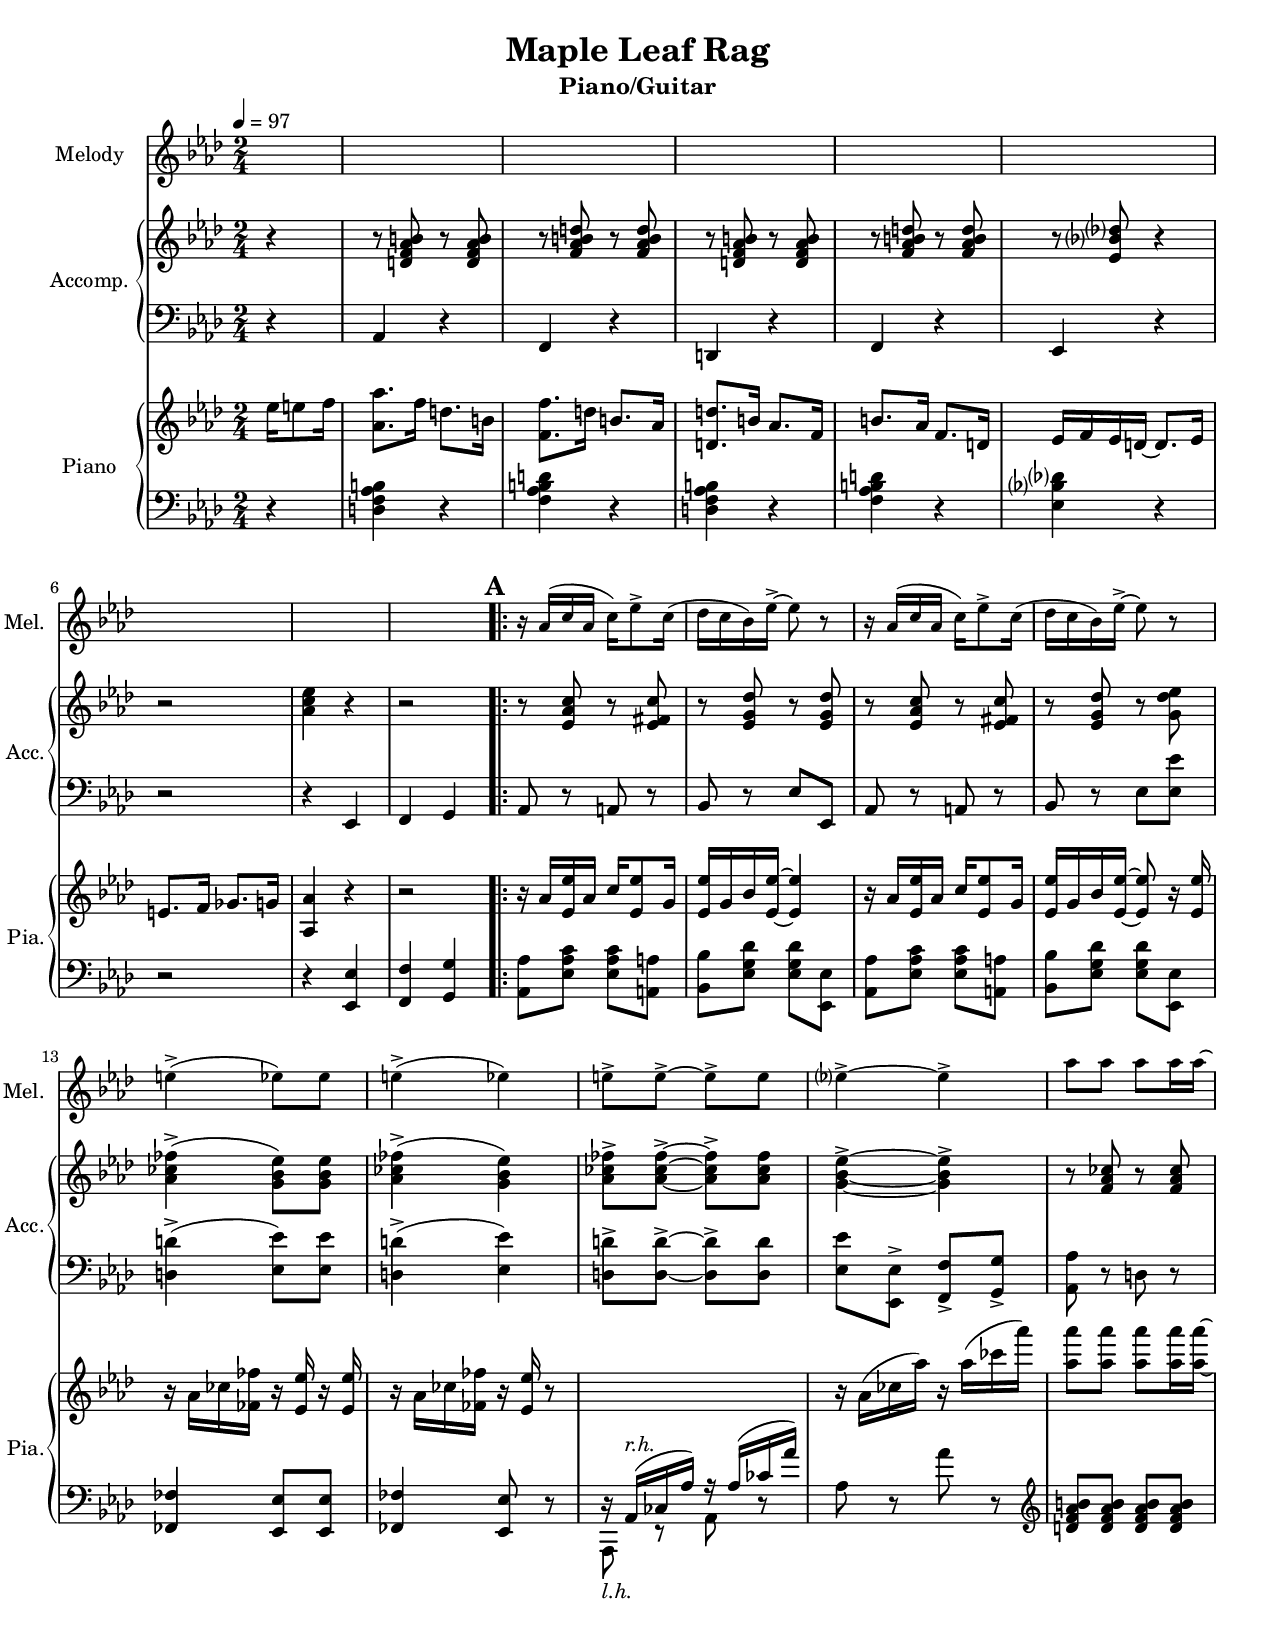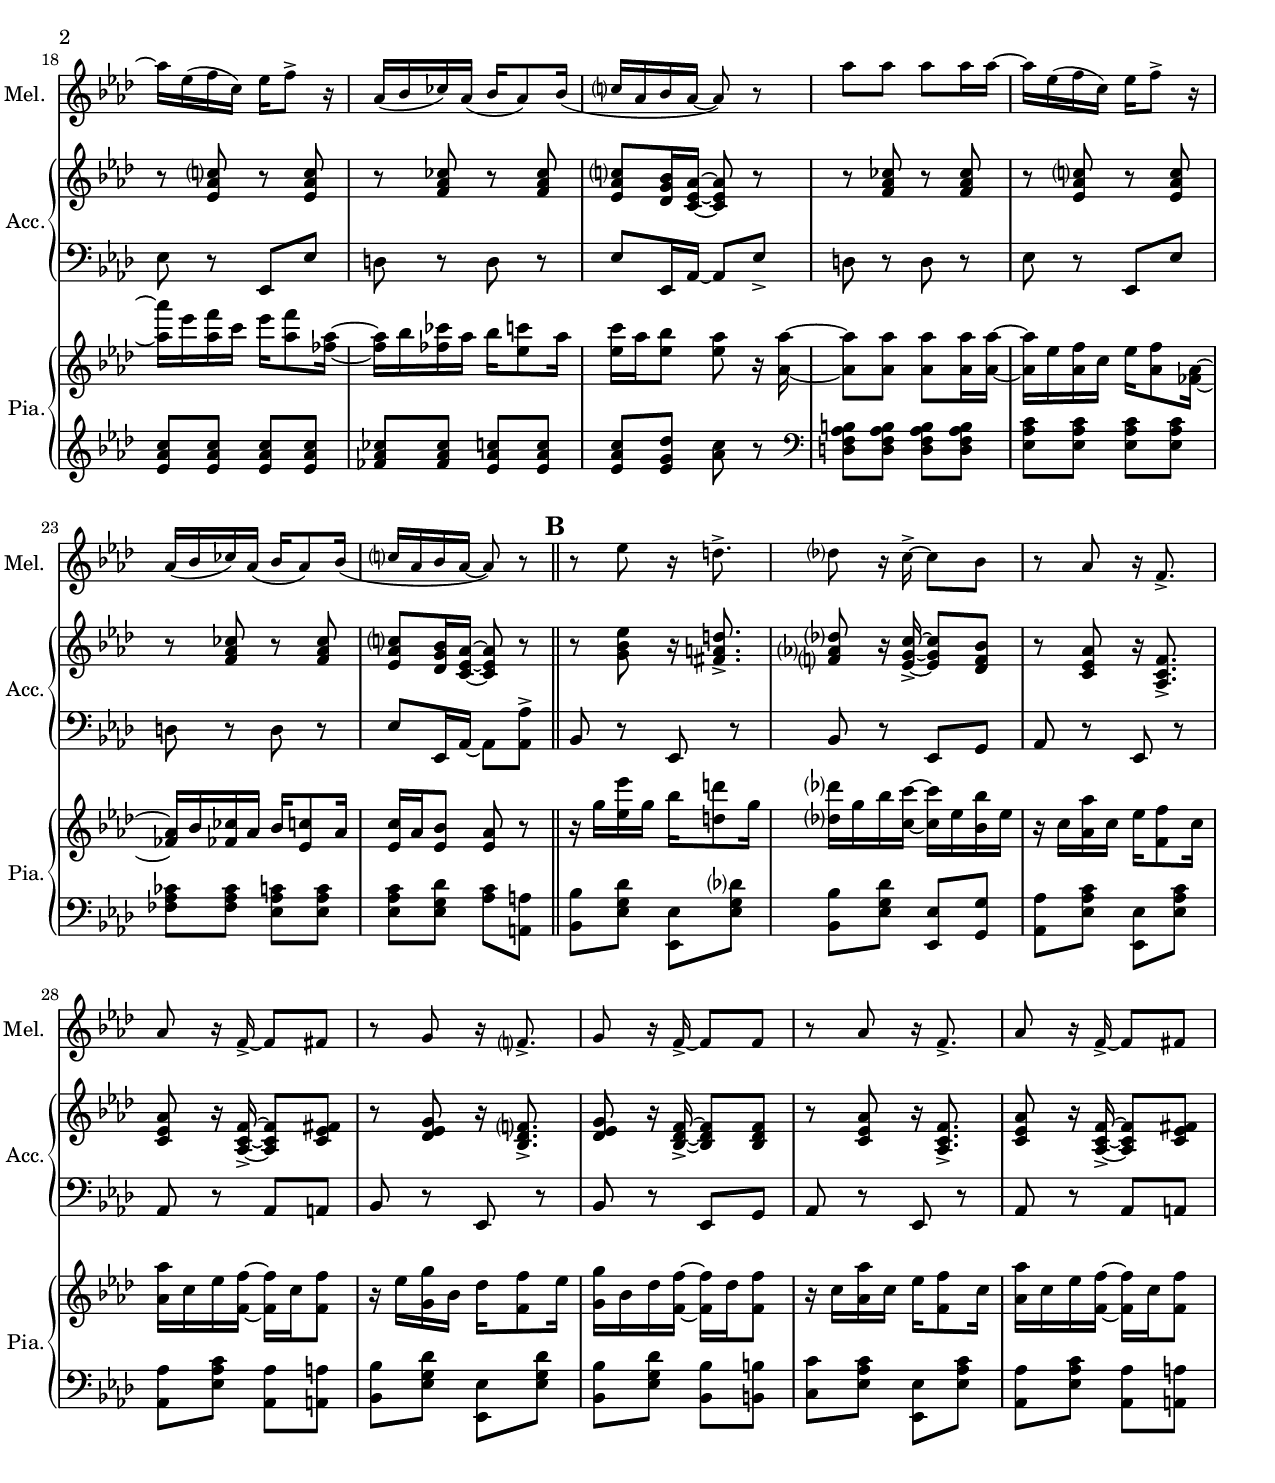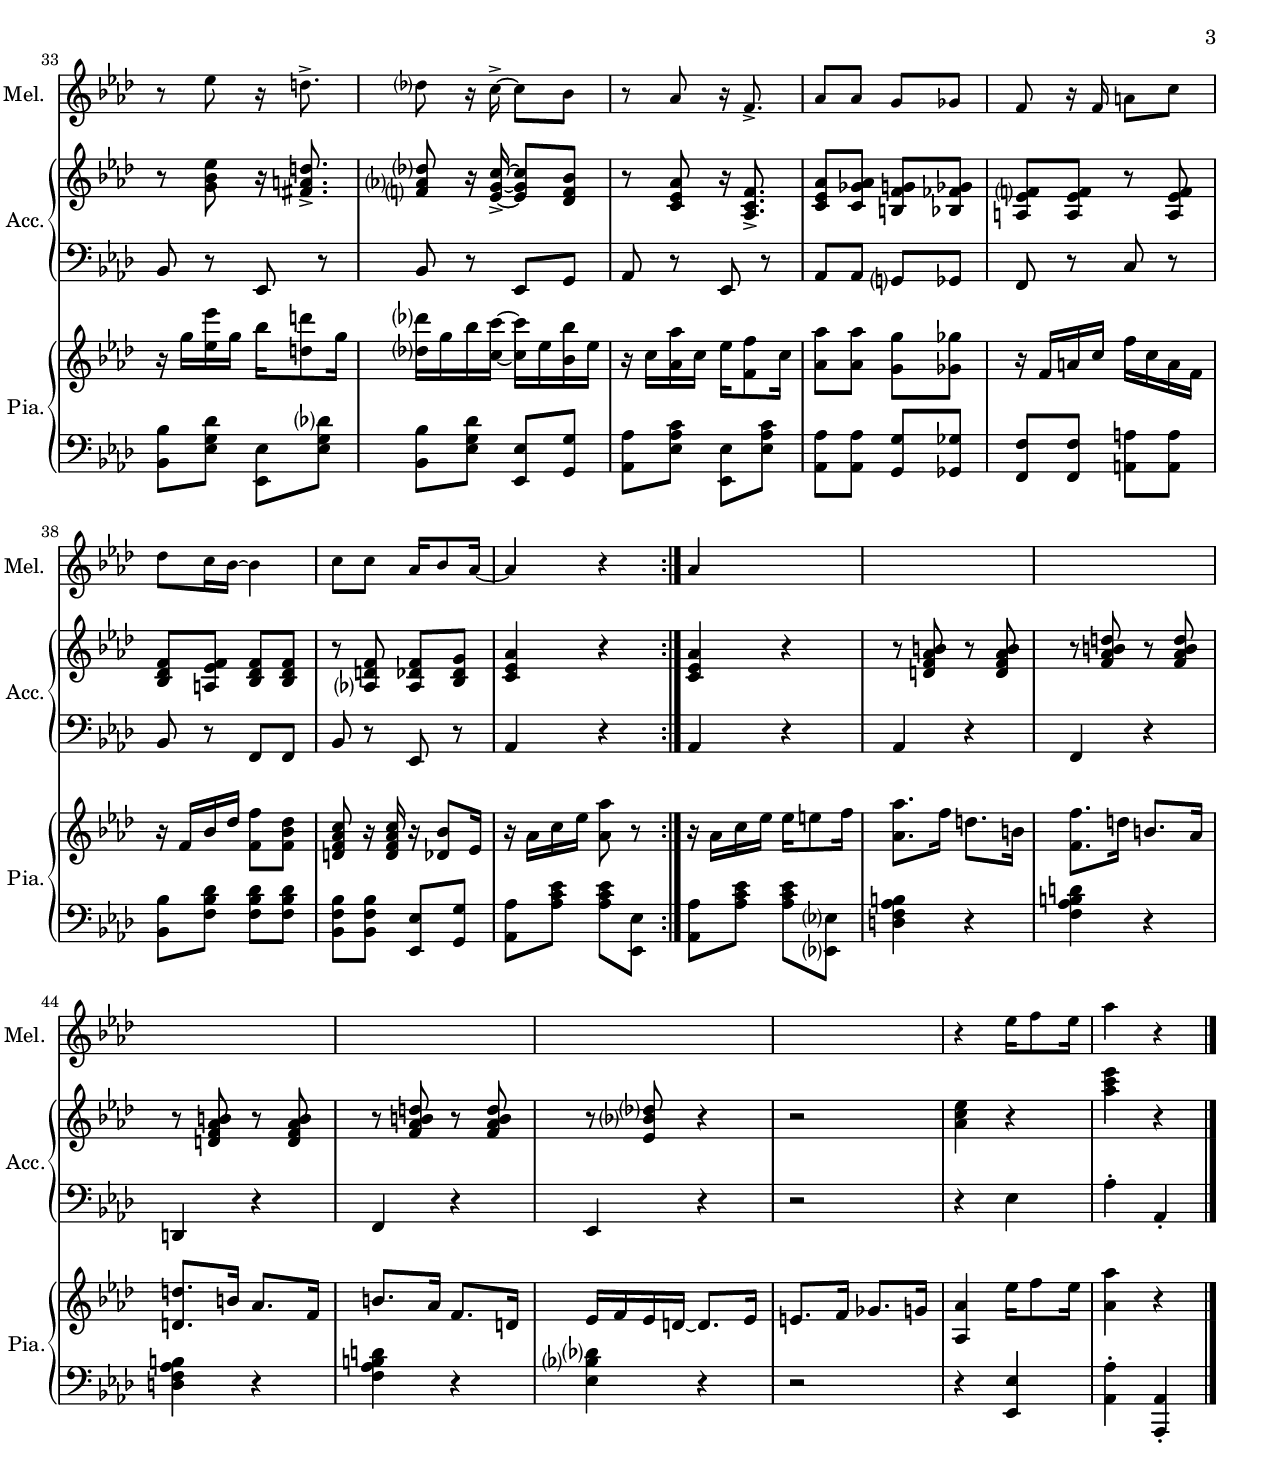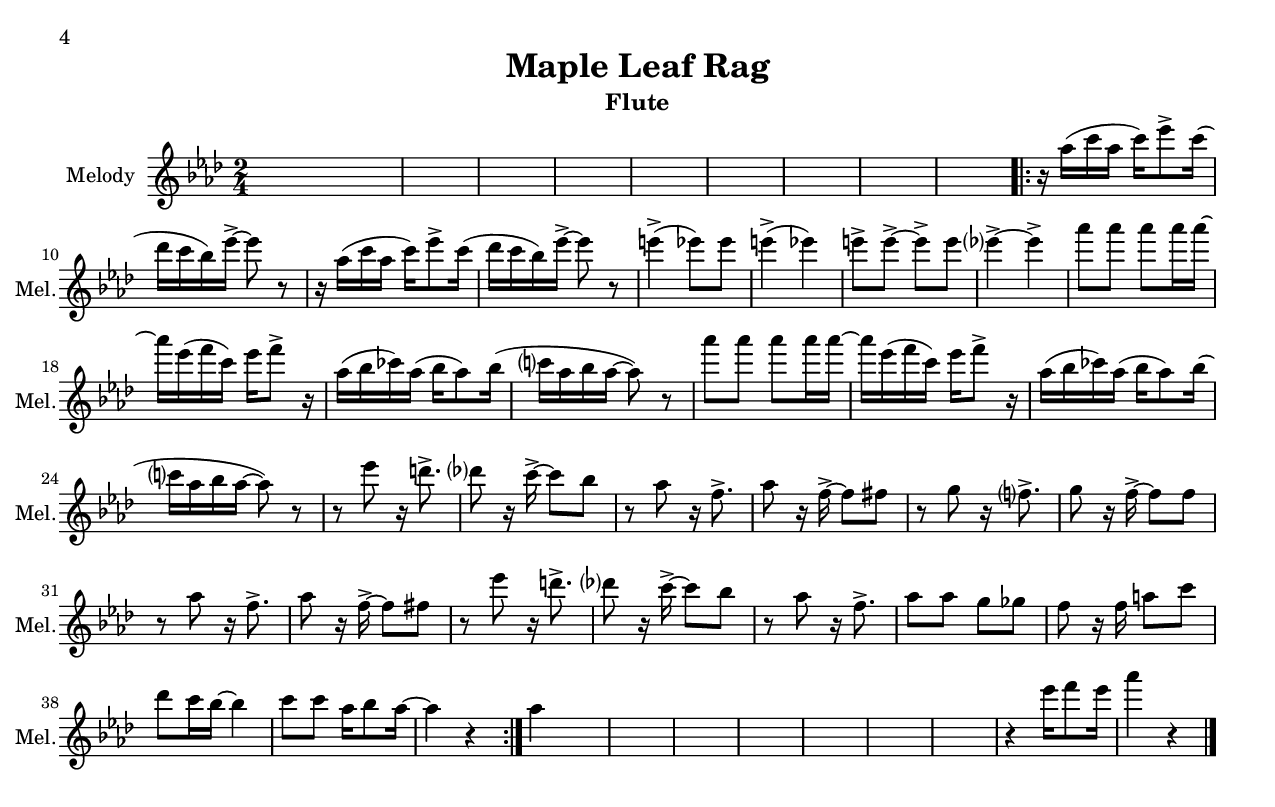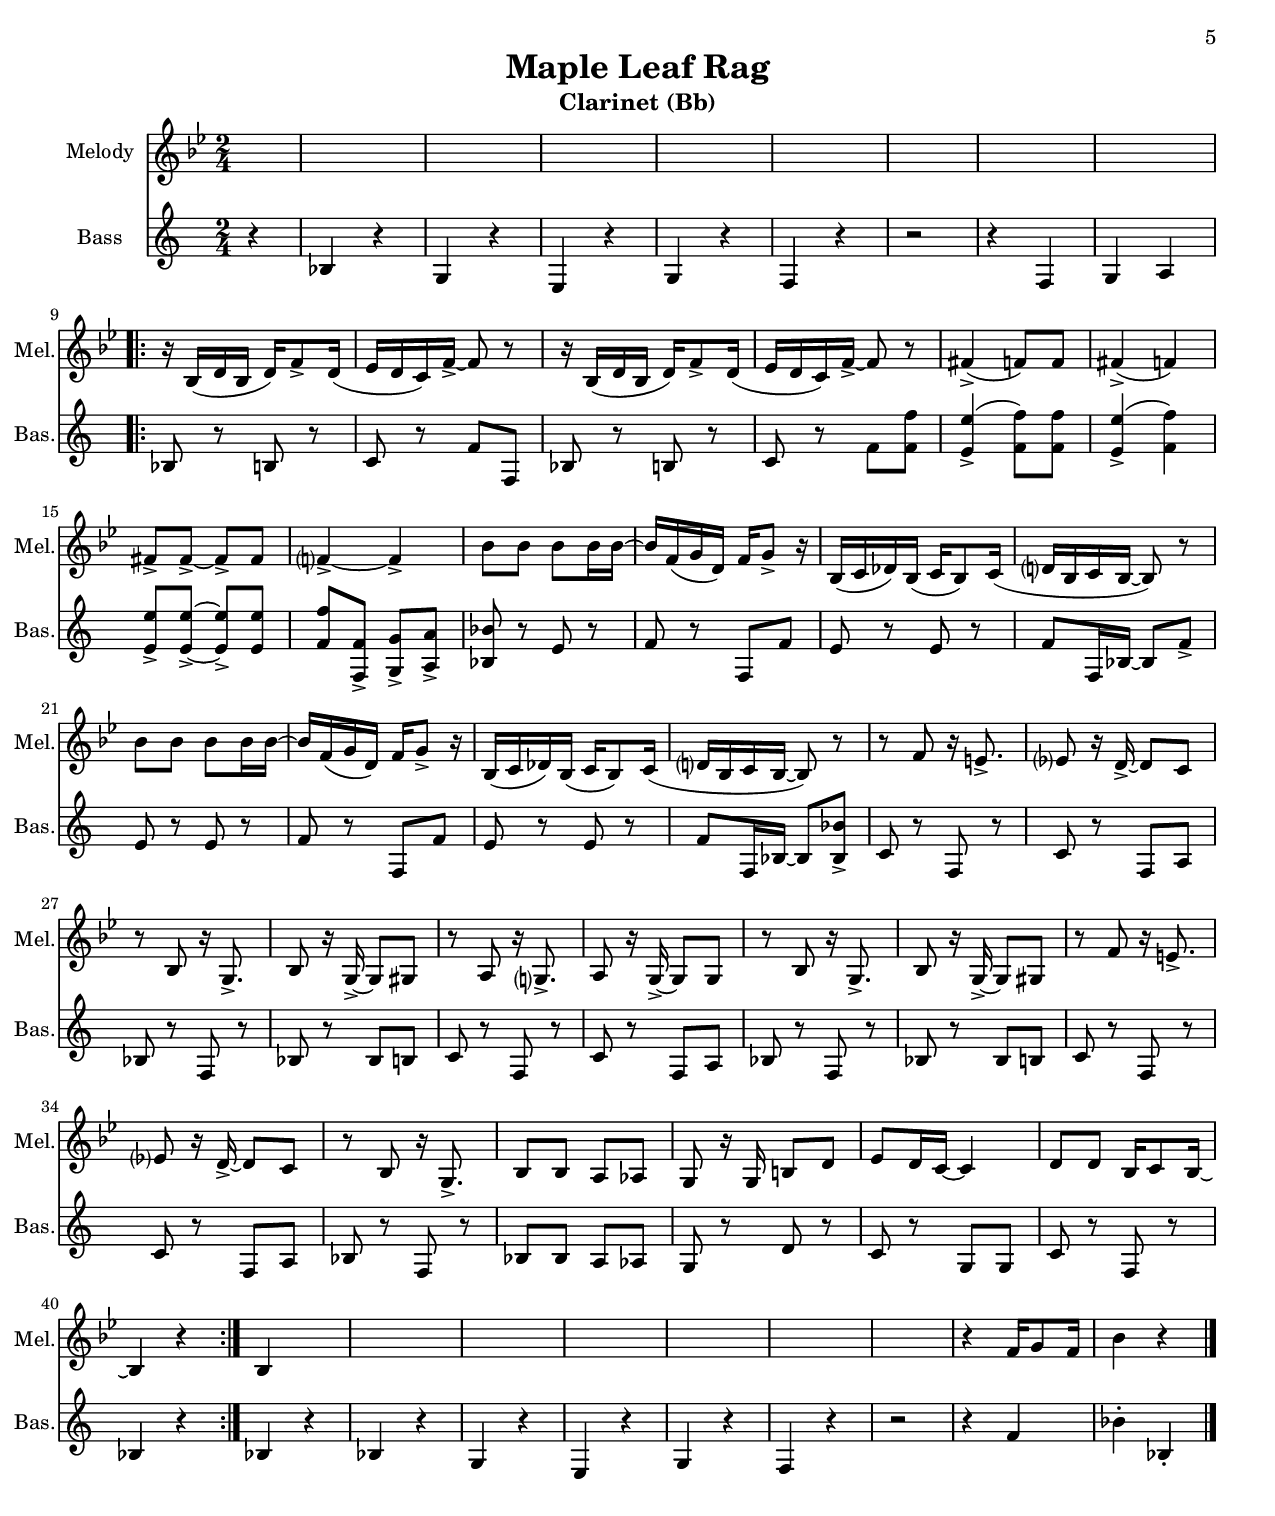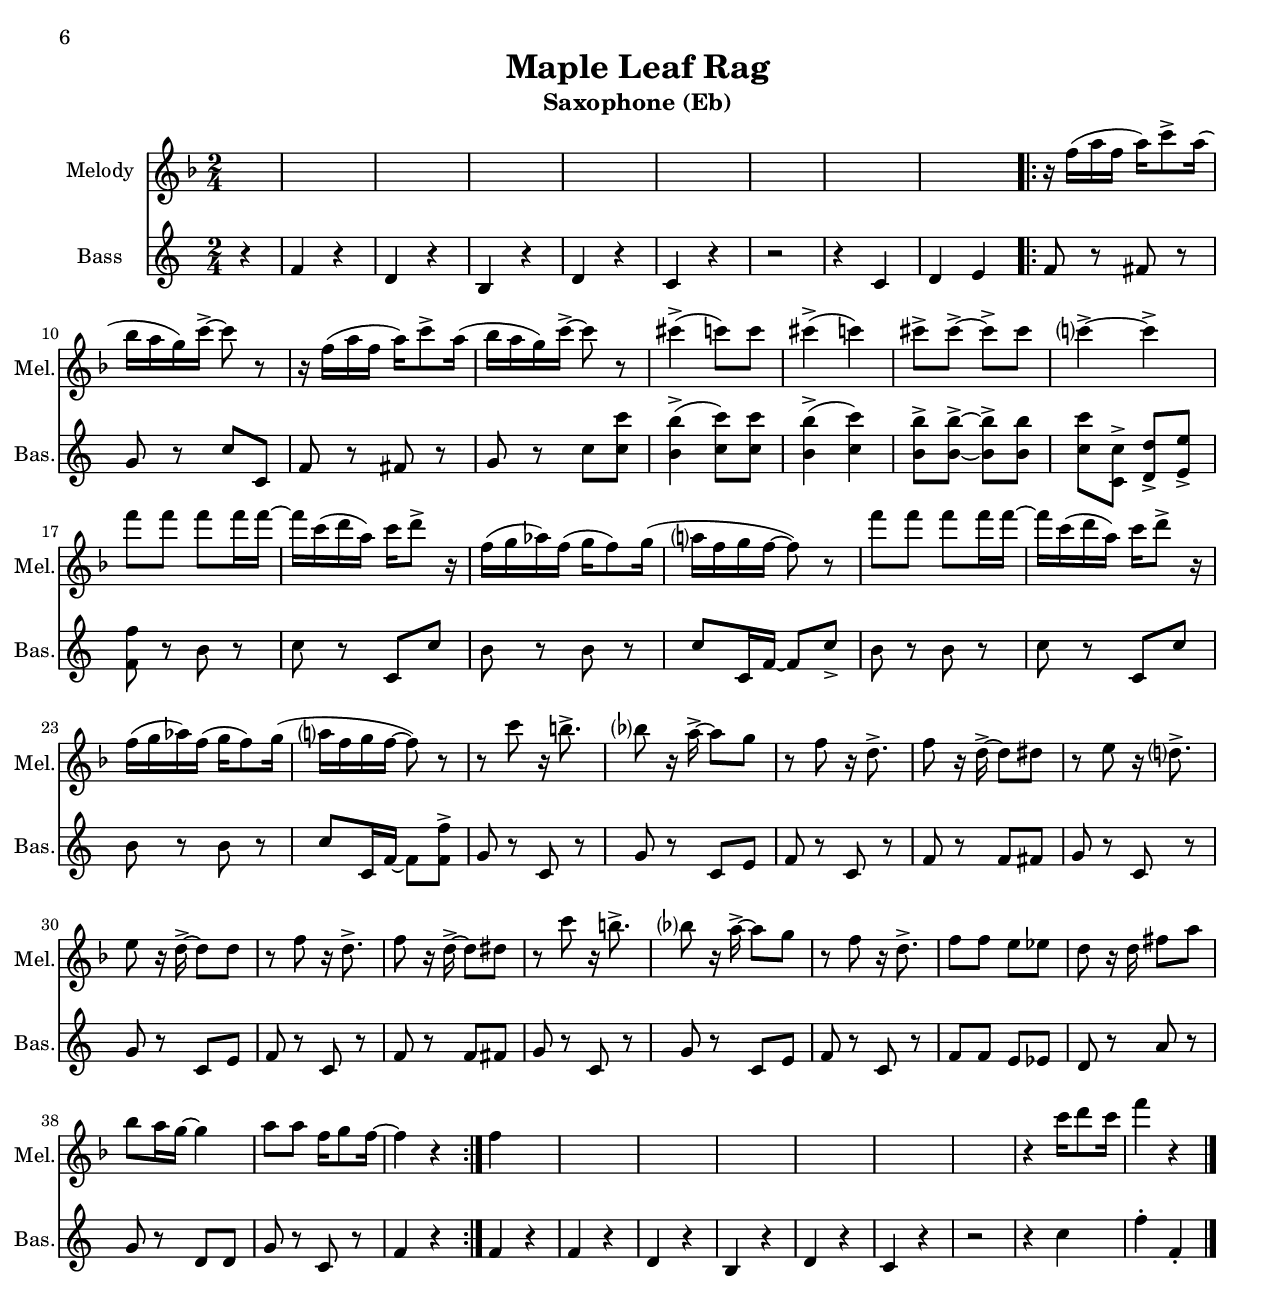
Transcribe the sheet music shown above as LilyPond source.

% -*- coding: utf-8; -*-
\version "2.10.33"
%%%%%%%%%%%%%%%%%%%%%%%%%%%%%%%%%%%%%%%%%%%%%%%%%%%%%%%%%%%%%%%%
% standard "guitar" chord notation

chExceptionMusic = {
  <c f g>1-\markup { \super "sus" }
  <c e g b>1-\markup { \super "maj7" }
  <c e g b d>1-\markup { \super "maj9" }
  <c ees ges>1-\markup { \super "dim" }
  <c ees ges beses>1-\markup { \super "dim7" }
}
chExceptionsShort =#(sequential-music-to-chord-exceptions chExceptionMusic #t)
chExceptions = #(append
  (sequential-music-to-chord-exceptions chExceptionMusic #t)
  ignatzekExceptions)

chordProperties = \sequential { 
    \set majorSevenSymbol = \markup { "maj7" }
    \set chordNameExceptions = #chExceptionsShort
}

\header {
  title = "Maple Leaf Rag"
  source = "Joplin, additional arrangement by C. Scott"
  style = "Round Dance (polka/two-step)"
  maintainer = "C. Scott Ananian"
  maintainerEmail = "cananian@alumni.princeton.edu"
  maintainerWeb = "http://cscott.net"
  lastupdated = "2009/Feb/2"
  meter = 97 % quarter note
}
#(set-default-paper-size "letter")
#(set-global-staff-size 18)

pianotopbreak = {
  ees''16 e''8 f''16 |
  <aes'' aes'>8. f''16 d''8. b'16 |
  <f'' f'>8. d''16 b'8. aes'16 |
  <d'' d'>8. b'16 aes'8. f'16 |
  b'8. aes'16 f'8. d'16 |
  ees'16 f' ees' d' ~ d'8. ees'16 |
  e'8. f'16 ges'8. g'16 |
}
pianotopbreakin = {
  <aes' aes>4 r4 |
  r2 |
}
pianotopbreakout = {
  <aes' aes>4 ees''16 f''8 ees''16 |
  <aes'' aes'>4 r4 |
}
pianotopA = {
  \mark\default
    r16 aes'16 <ees' ees''> aes' c'' <ees' ees''>8 g'16 |
    <ees' ees''>16 g' bes' <ees' ees''> ~ <ees' ees''>4 |
    r16 aes'16 <ees' ees''> aes' c'' <ees' ees''>8 g'16 |
    <ees' ees''>16 g' bes' <ees' ees''> ~ <ees' ees''>8 r16 <ees' ees''>16 |

    r16 aes'16 ces'' <fes' fes''> r <ees' ees''> r <ees' ees''> |
    r16 aes'16 ces'' <fes' fes''> r <ees' ees''> r8 |
    \change Staff = "lower" \stemUp \slurUp
    r16 aes,(^\markup{ \italic "r.h." } ces aes) r aes( ces' aes') |
    \change Staff = "upper" \stemNeutral \slurNeutral
    r16 aes'( ces'' aes'') r aes''( ces''' aes''') |

    <aes'' aes'''>8 <aes'' aes'''> <aes'' aes'''> <aes'' aes'''>16 <aes'' aes'''> ~ |
    <aes'' aes'''>16 ees''' <aes'' f'''> c''' ees''' <aes'' f'''>8 <aes'' fes''>16 ~ |
    <aes'' fes''>16 bes'' <fes'' ces'''> aes'' bes'' <ees'' c'''>8 aes''16 |
    <ees'' c'''>16 aes'' <ees'' bes''>8 <ees'' aes''> r16 <aes' aes''> ~ |

    <aes' aes''>8 <aes' aes''> <aes' aes''> <aes' aes''>16 <aes' aes''> ~ |
    <aes' aes''>16 ees'' <aes' f''> c'' ees'' <aes' f''>8 <aes' fes'>16 ~ |
    <aes' fes'>16 bes' <fes' ces''> aes' bes' <ees' c''>8 aes'16 |
    <ees' c''>16 aes' <ees' bes'>8 <ees' aes'> r8 \bar "||" |
}
pianotopB = {
  \mark\default
    r16 g''16 <ees'' ees'''> g'' bes'' <d'' d'''>8 g''16 |
    <des'' des'''>16 g'' bes'' <c'' c'''> ~ <c'' c'''> ees'' <bes' bes''> ees'' |
    r16 c'' <aes' aes''> c'' ees'' <f' f''>8 c''16 |
    <aes' aes''>16 c'' ees'' <f' f''> ~ <f' f''> c'' <f' f''>8 |

    r16 ees'' <g' g''> bes' des'' <f' f''>8 ees''16 |
    <g' g''>16 bes' des'' <f' f''> ~ <f' f''> des'' <f' f''>8 |
    r16 c'' <aes' aes''> c'' ees'' <f' f''>8 c''16 |
    <aes' aes''>16 c'' ees'' <f' f''> ~ <f' f''> c'' <f' f''>8 |

    r16 g''16 <ees'' ees'''> g'' bes'' <d'' d'''>8 g''16 |
    <des'' des'''>16 g'' bes'' <c'' c'''> ~ <c'' c'''> ees'' <bes' bes''> ees'' |
    r16 c'' <aes' aes''> c'' ees'' <f' f''>8 c''16 |
    <aes' aes''>8 <aes' aes''> <g' g''> <ges' ges''> |

    r16 f' a' c'' f'' c'' a' f' |
    r16 f' bes' des'' <f' f''>8 <f' bes' des''> |
    <d' f' aes' c''>8 r16 <d' f' aes' c''> r16 <des' bes'>8 ees'16
    % to coda
    r16 aes' c'' ees'' <aes' aes''>8 r8 |
}
pianotop = {
  \tempo 4 = 97
  \tag #'key \key aes \major
  \time 2/4

  \partial 4
  \pianotopbreak
  \pianotopbreakin
  \repeat volta 3 {
    \pianotopA
    \pianotopB
  }
  % coda
  r16 aes' c'' ees''
  \pianotopbreak
  \pianotopbreakout
}

pianobotbreak = {
  % r4 |
  <d f aes b>4 r4 |
  <f aes b d'>4 r4 |
  <d f aes b>4 r4 |
  <f aes b d'>4 r4 |
  <ees bes des'>4 r4 |
  r2 |
}
pianobotbreakin = {
  r4 <ees ees,>4 |
  <f f,>4 <g g,>4 | % usually an <ees ees,>8 here?
}
pianobotbreakout = {
  r4 <ees ees,>4 |
  <aes aes,>4\staccato <aes, aes,,>4\staccato
}
pianobotA = {
    <aes, aes>8 <ees aes c'> <ees aes c'> <a, a> |
    <bes, bes>8 <ees g des'> <ees g des'> <ees, ees> |
    <aes, aes>8 <ees aes c'> <ees aes c'> <a, a> |
    <bes, bes>8 <ees g des'> <ees g des'> <ees, ees> |
    <fes, fes>4 <ees, ees>8 <ees, ees> |
    <fes, fes>4 <ees, ees>8 r8 |
    \stemDown
    aes,,8_\markup{ \italic "l.h." } r aes, r |
    aes8 r aes' r |
    \stemNeutral
    \clef treble

    <d' f' aes' b'>8 <d' f' aes' b'> <d' f' aes' b'> <d' f' aes' b'> |
    <ees' aes' c''>8 <ees' aes' c''> <ees' aes' c''> <ees' aes' c''> |
    <fes' aes' ces''>8 <fes' aes' ces''> <ees' aes' c''> <ees' aes' c''> |
    <ees' aes' c''>8 <ees' g' des''> <aes' c''> r8 |
    \clef bass
    
    <d f aes b>8 <d f aes b> <d f aes b> <d f aes b> |
    <ees aes c'>8 <ees aes c'> <ees aes c'> <ees aes c'> |
    <fes aes ces'>8 <fes aes ces'> <ees aes c'> <ees aes c'> |
    <ees aes c'>8 <ees g des'> <aes c'> <a, a> |
}
pianobotB = {
    <bes, bes>8 <ees g des'> <ees, ees> <ees g des'> |
    <bes, bes>8 <ees g des'> <ees, ees> <g, g> |
    <aes, aes>8 <ees aes c'> <ees, ees> <ees aes c'> |
    <aes, aes>8 <ees aes c'> <aes, aes> <a, a> |
    
    <bes, bes>8 <ees g des'> <ees, ees> <ees g des'> |
    <bes, bes>8 <ees g des'> <bes, bes> <b, b> |
    <c c'>8 <ees aes c'> <ees, ees> <ees aes c'> |
    <aes, aes>8 <ees aes c'> <aes, aes> <a, a> |
    
    <bes, bes>8 <ees g des'> <ees, ees> <ees g des'> |
    <bes, bes>8 <ees g des'> <ees, ees> <g, g> |
    <aes, aes>8 <ees aes c'> <ees, ees> <ees aes c'> |
    <aes, aes>8 <aes, aes> <g, g> <ges, ges> |

    <f, f>8 <f, f> <a, a> <a, a> |
    <bes, bes>8 <f bes des'> <f bes des'> <f bes des'> |
    <bes, f bes>8 <bes, f bes> <ees, ees> <g, g> |
    <aes, aes>8 <aes c' ees'> <aes c' ees'> <ees, ees> |
}
pianobot = {
  \tag #'key \key aes \major
  \time 2/4

  \partial 4
  r4 \pianobotbreak
  \pianobotbreakin
  \repeat volta 3 {
    \pianobotA
    \pianobotB
  }
  % coda
  <aes, aes>8 <aes c' ees'> <aes c' ees'> <ees, ees> |
  \pianobotbreak
  \pianobotbreakout
}

melodybreak = {
  s4 | s2*6 |
}
melodybreakin = {
  s2*2 |
}
melodybreakout = {
  r4 ees''16 f''8 ees''16 |
  aes''4 r4 |
}
melodyA = {
  r16 aes'( c'' aes' c'') ees''8-\accent c''16( |
  des''16 c'' bes') ees''-\accent ~ ees''8 r  |
  r16 aes'( c'' aes' c'') ees''8-\accent c''16( |
%% 5
  des''16 c'' bes') ees''-\accent ~ ees''8 r  |
  e''4-\accent( ees''8) ees''  |
  e''4-\accent( ees'')  |
  e''8-\accent e''-\accent ~ e''-\accent e''  |
  ees''4-\accent ~ ees''-\accent  |
%% 10
  aes''8 aes'' aes'' aes''16 aes'' ~  |
  aes''16 ees''( f'' c'') ees'' f''8-\accent r16  |
  aes'16( bes' ces'') aes'( bes' aes'8) bes' 16(  |
  c''16 aes' bes' aes' ~ aes'8) r  |
  aes''8 aes'' aes'' aes''16 aes'' ~  |
%% 15
  aes''16 ees''( f'' c'') ees'' f''8-\accent r16  |
  aes'16( bes' ces'') aes'( bes' aes'8) bes'16(
  c''16 aes' bes' aes' ~ aes'8) r  |
}
melodyB = {
    r8 ees'' r16 d''8.-\accent  |
    %% 20
    des''8 r16 c''-\accent ~ c''8 bes'  |
    r8 aes' r16 f'8.-\accent  |
    aes'8 r16 f'-\accent ~ f'8 fis'  |
    r8 g' r16 f' 8.-\accent  |
    g'8 r16 f'-\accent ~ f'8 f'  |
    %% 25
    r8 aes' r16 f'8.-\accent  |
    aes' 8 r16 f'-\accent ~ f'8 fis'  |
    r8 ees'' r16 d''8.-\accent  |
    des''8 r16 c''-\accent ~ c''8 bes'  |
    r8 aes' r16 f'8.-\accent  |
    %% 30
    aes'8 aes' g' ges'  |
    f'8 r16 f' a'8 c''  |
    des''8 c''16 bes' ~ bes'4  |
    c''8 c'' aes'16 bes'8 aes'16 ~  |
    aes'4 r  |
}
melody = {
  \tag #'key \key aes \major
  \time 2/4

  \partial 4
  \melodybreak
  \melodybreakin
  \repeat volta 3 {
    \melodyA
    \melodyB
  }
  % coda
  aes'4
  \melodybreak
  \melodybreakout
  \bar "|."
}

treblebreak = {
  r4 |
  r8 <d' f' aes' b'> r <d' f' aes' b'> |
  r8 <f' aes' b' d''> r <f' aes' b' d''> |
  r8 <d' f' aes' b'> r <d' f' aes' b'> |
  r8 <f' aes' b' d''> r <f' aes' b' d''> |
  r8 <ees' bes' des''> r4 |
  r2 |
}
treblebreakin = {
  <aes' c'' ees''>4 r4 |
  r2 |
}
treblebreakout = {
  <aes' c'' ees''>4 r4 |
  <aes'' c''' ees'''>4 r4 |
}
trebleA = {
  r8 < ees' aes' c'' > r < ees' c'' fis' >  |
  r8 < ees' g' des'' > r < des'' g' ees' >  |
  r8 < c'' ees' aes' > r < c'' fis' ees' >  |
  %% 5
  r8 < des'' g' ees' > r < g' des'' ees'' >  |
  < aes' ces'' fes'' >4-\accent( < g' bes' ees'' >8) < ees'' g' bes' >  |
  < fes'' aes' ces'' >4-\accent( < g' bes' ees'' >)  |
  < aes' ces'' fes'' >8-\accent < aes' ces'' fes'' >-\accent ~ < aes' ces'' fes'' >-\accent < fes'' ces'' aes' >  |
  < g' bes' ees'' >4-\accent ~ < g' bes' ees'' >-\accent  |
  %% 10
  r8 < f' aes' ces'' > r < ces'' aes' f' >  |
  r8 < ees' aes' c'' > r < c'' ees' aes' >  |
  r8 < ces'' aes' f' > r < ces'' aes' f' >  |
  < c'' ees' aes' >8 < bes' g' des' >16 < aes' ees' c' > ~ < c' ees' aes' >8 r  |
  r8 < ces'' aes' f' > r < ces'' f' aes' >  |
  %% 15
  r8 < c'' aes' ees' > r < c'' ees' aes' >  |
  r8 < ces'' f' aes' > r < ces'' f' aes' >  |
  < c'' ees' aes' >8 < des' bes' g' >16 < c' aes' ees' > ~ < aes' c' ees' >8 r  |
}
trebleB = {
    r8 < ees'' bes' g' > r16 < d'' fis' a' >8.-\accent  |
    %% 20
    < des'' aes' f' >8 r16 < c'' g' ees' >-\accent ~ < ees' g' c'' >8 < des' f' bes' >  |
    r8 < c' ees' aes' > r16 < aes c' f' >8.-\accent  |
    < aes' c' ees' >8 r16 < f' c' aes >-\accent ~ < aes c' f' >8 < fis' c' ees' >  |
    r8 < des' ees' g' > r16 < f' des' bes >8.-\accent  |
    < g' ees' des' >8 r16 < f' des' bes >-\accent ~ < f' des' bes >8 < f' bes des' >  |
    %% 25
    r8 < aes' c' ees' > r16 < f' aes c' >8.-\accent  |
    < aes' ees' c' >8 r16 < f' c' aes >-\accent ~ < f' c' aes >8 < fis' c' ees' >  |
    r8 < ees'' bes' g' > r16 < d'' a' fis' >8.-\accent  |
    < des'' f' aes' >8 r16 < c'' g' ees' >-\accent ~ < c'' g' ees' >8 < bes' f' des' >  |
    r8 < aes' ees' c' > r16 < f' c' aes >8.-\accent  |
    %% 30
    < aes' ees' c' >8 < c' ges' aes' > < b g' f' > < bes fes' ges' >  |
    < f' ees' a >8 < f' a ees' > r < f' a ees' >  |
    < f' des' bes >8 < f' ees' a > < f' bes des' > < f' bes des' >  |
    r8 < f' d' aes > < f' des' aes > < g' des' bes >  |
    % to coda
    < c' ees' aes' >4 r  |
}
treble = {
  \tag #'key \key aes \major
  \time 2/4

  \partial 4
  \treblebreak
  \treblebreakin
  \repeat volta 3 {
    \trebleA
    \trebleB
  }
  % coda
  < c' ees' aes' >4
  \treblebreak
  \treblebreakout
  \bar "|."
}
bassbreak = {
  r4 |
  aes,4 r |
  f,4 r |
  d,4 r |
  f,4 r |
  ees,4 r |
  r2 |
}
bassbreakin = {
  r4 ees, |
  f,4 g, |
}
bassbreakout = {
  r4 ees |
  aes4\staccato aes,\staccato
}
bassA = {
  aes,8 r a, r  |
  bes,8 r ees ees,  |
  aes,8 r a, r  |
  %% 5
  bes,8 r ees < ees ees' >  |
  < d' d >4-\accent( < ees' ees >8) < ees' ees >  |
  < d' d >4-\accent( < ees' ees >)  |
  < d d' >8-\accent < d' d >-\accent ~ < d' d >-\accent < d' d >  |
  < ees' ees > 8 < ees ees, >-\accent < f f, >-\accent < g g, >-\accent  |
  %% 10
  < aes aes, > 8 r d r  |
  ees 8 r ees, ees  |
  d 8 r d r  |
  ees 8 ees, 16 aes, _~ aes, 8 ees-\accent  |
  d 8 r d r  |
  %% 15
  ees 8 r ees, ees  |
  d 8 r d r  |
  ees8 ees,16 aes, ~ aes,8 < aes aes, >-\accent  |
}
bassB = {
    bes,8 r ees, r  |
    %% 20
    bes,8 r ees, g,  |
    aes,8 r ees, r  |
    aes,8 r aes, a,  |
    bes,8 r ees, r  |
    bes,8 r ees, g,  |
    %% 25
    aes,8 r ees, r  |
    aes,8 r aes, a,  |
    bes,8 r ees, r  |
    bes,8 r ees, g,  |
    aes,8 r ees, r  |
    %% 30
    aes,8 aes, g, ges,  |
    f,8 r c r  |
    bes,8 r f, f,  |
    bes,8 r ees, r  |
    aes,4 r |
}
bass = {
  \tag #'key \key aes \major
  \time 2/4
  
  \partial 4
  \bassbreak
  \bassbreakin
  \repeat volta 3 {
    \bassA
    \bassB
  }
  % coda
  aes,4
  \bassbreak
  \bassbreakout
}

\paper {
  scoreTitleMarkup = \bookTitleMarkup
  bookTitleMarkup = \markup {}
  ragged-bottom = ##t
  %annotate-spacing = ##t
}

% combined score
%{
\score {
  <<
    \context ChordNames {
         \set chordChanges = ##t
         \harmonies
    }
    \context Staff = melody <<
      #(set-accidental-style 'modern-cautionary)
      \set Staff.instrumentName = "Melody"
      \set Staff.shortInstrumentName = "Mel."
      \context Voice = melody { \small\melody }
      \context Lyrics = firstverse \lyricsto melody \wordsA
      \context Lyrics = secondverse \lyricsto melody \wordsB
    >>
    \context PianoStaff <<
      #(set-accidental-style 'piano-cautionary)
      \context Staff = upper <<
	\set Staff.instrumentName = \markup{ \column { "Soprano/" "Alto" } }
	\set Staff.shortInstrumentName = "S/A"
	\set Staff.printPartCombineTexts = ##f
	\partcombine {\melody} {\alto}
      >>
      \context Staff = lower <<
	%\set Staff.printPartCombineTexts = ##f
	\set Staff.instrumentName = "Bass"
	\set Staff.shortInstrumentName = "Bas."
	\clef bass
	\keepWithTag #'n \bass
      >>
    >>
    \new Staff <<
	\clef bass
	\key bes \major \time 4/4
	\transpose c c,, \harmonies
    >>
    \new Staff <<
      \set Staff.instrumentName = \markup{ \column{ "Banjo" "capo'd" "to A" } }
      \set Staff.shortInstrumentName = "Ban."
      \transpose bes a \banjo
    >>
    \new TabStaff <<
      \set TabStaff.stringTunings = #bass-tuning
      \set Staff.instrumentName = "Bass"
      \set Staff.shortInstrumentName = "Bas."
      \removeWithTag #'key \keepWithTag #'n \bass
    >>
    \new PianoStaff <<
      #(set-accidental-style 'piano-cautionary)
      \set PianoStaff.instrumentName = \markup { "Piano" }
      \set PianoStaff.shortInstrumentName = \markup { "Pia." }
      \context Staff = upper << \pianotop >>
      \context Staff = lower << \clef bass \pianobot >>
    >>
  >>
  \layout { }
  \header {
    instrument = "Combined Score"
  }
}
%}
				
% piano/guitar score
\score {
  <<
%{
    \context ChordNames {
         \set chordChanges = ##t
         \harmonies
    }
%}
    \new Staff <<
      #(set-accidental-style 'modern-cautionary)
      \set Staff.instrumentName = "Melody"
      \set Staff.shortInstrumentName = "Mel."
      \new Voice = melody {
	\small{\melody}
      }
    >>
%{
    \new Lyrics \lyricsto "melody" { \small\wordsA }
    %\new Lyrics \lyricsto "melody" { \small\wordsB }
%}
    \new PianoStaff <<
      #(set-accidental-style 'piano-cautionary)
      \set PianoStaff.instrumentName = \markup { "Accomp." }
      \set PianoStaff.shortInstrumentName = \markup { "Acc." }
      \context Staff = upper << \time 2/4 \treble >>
      \context Staff = lower << \clef bass \bass >>
    >>
    \new PianoStaff <<
      #(set-accidental-style 'piano-cautionary)
      \set PianoStaff.instrumentName = \markup { "Piano" }
      \set PianoStaff.shortInstrumentName = \markup { "Pia." }
      \context Staff = upper << \time 2/4 \pianotop >>
      \context Staff = lower << \clef bass \pianobot >>
    >>
  >>
  \layout { }
  \header {
    instrument = "Piano/Guitar"
    breakbefore=##t
  }
}

% flute score
\score {
  <<
%{
    \context ChordNames {
         \set chordChanges = ##t
         \harmonies
    }
%}
    \context Voice = fluteA {
      #(set-accidental-style 'modern-cautionary)
      \set Staff.instrumentName = "Melody"
      \set Staff.shortInstrumentName = "Mel."
      \new Voice = melody {
	\transpose c c' { \melody }
      }
    }
%{
    \new Lyrics \lyricsto "melody" { \words }
    \context Staff = fluteB {
      #(set-accidental-style 'modern-cautionary)
      \set Staff.instrumentName = "Alto"
      \set Staff.shortInstrumentName = "Alt."
      \transpose c c' { \alto \transpose c c, \altotag }
    }
%}
  >>
  \header {
    instrument = "Flute"
    breakbefore=##t
  }
}

% clarinet score
\score {
  <<
%{
    \context ChordNames {
         \set chordChanges = ##t
         \transpose bes c \harmonies
    }
%}
    \context Staff = clarinetA {
      #(set-accidental-style 'modern-cautionary)
      \set Staff.instrumentName = "Melody"
      \set Staff.shortInstrumentName = "Mel."
      \new Voice = melody {
	\transpose bes c { \melody }
      }
    }
%{
    \new Lyrics \lyricsto "melody" { \words }
    \context Staff = clarinetB {
      #(set-accidental-style 'modern-cautionary)
      \set Staff.instrumentName = "Alto"
      \set Staff.shortInstrumentName = "Alt."
      \transpose bes c { \altoclar \altotag }
    }
%}
    \context Staff = clarinetC {
      #(set-accidental-style 'modern-cautionary)
      \set Staff.instrumentName = "Bass"
      \set Staff.shortInstrumentName = "Bas."
      \transpose bes c''
      \keepWithTag #'c \bass
    }
  >>
  \header {
    instrument = "Clarinet (Bb)"
    breakbefore=##t
  }
}

% saxophone score
\score {
  <<
%{
    \context ChordNames {
         \set chordChanges = ##t
         \transpose ees c \harmonies
    }
%}
    \context Staff = saxA {
      #(set-accidental-style 'modern-cautionary)
      \set Staff.instrumentName = "Melody"
      \set Staff.shortInstrumentName = "Mel."
      \new Voice = melody {
	\transpose ees c' { \melody }
      }
    }
%{
    \new Lyrics \lyricsto "melody" { \words }
    \context Staff = saxB {
      #(set-accidental-style 'modern-cautionary)
      \set Staff.instrumentName = "Alto"
      \set Staff.shortInstrumentName = "Alt."
      \new Voice = alto {
	\transpose ees c' { \alto \transpose c c, \altotag }
      }
    }
%}
    \context Staff = saxC {
      #(set-accidental-style 'modern-cautionary)
      \set Staff.instrumentName = "Bass"
      \set Staff.shortInstrumentName = "Bas."
      \transpose ees c''
      \keepWithTag #'s \bass
    }
  >>
  \header {
    instrument = "Saxophone (Eb)"
    breakbefore=##t
  }
}


% midi score.
\score {
  \unfoldRepeats
  \context PianoStaff <<
    \context Staff=melody << 
       \set Staff.midiInstrument = "fiddle"
       r1 { \melody }
     >>
%{
    \context Staff=alto << 
       \set Staff.midiInstrument = "fiddle"
       r1 { \alto \altotag }
     >>
%}
    \context Staff=bass <<
      \set Staff.midiInstrument = "acoustic bass"
      r1\ff
      %\transpose c c'
      \keepWithTag #'n \bass
    >>
%{
    \context Staff=chords <<
      \set Staff.midiInstrument = "pizzicato strings"
      r1\pp
      \harmonies
    >>
    \context Staff=banjo <<
      \set Staff.midiInstrument = "banjo"
      r1\pp
      \banjo
    >>
%}
    \context Staff=upper <<
      \set Staff.midiInstrument = "acoustic grand"
      r1
      \pianotop
    >>
    \context Staff=lower <<
      \set Staff.midiInstrument = "acoustic grand"
      r1
      \pianobot
    >>
  >>
  
  \midi {
    \context {
      \Score
      tempoWholesPerMinute = #(ly:make-moment 97 4)
      }
    }
}
